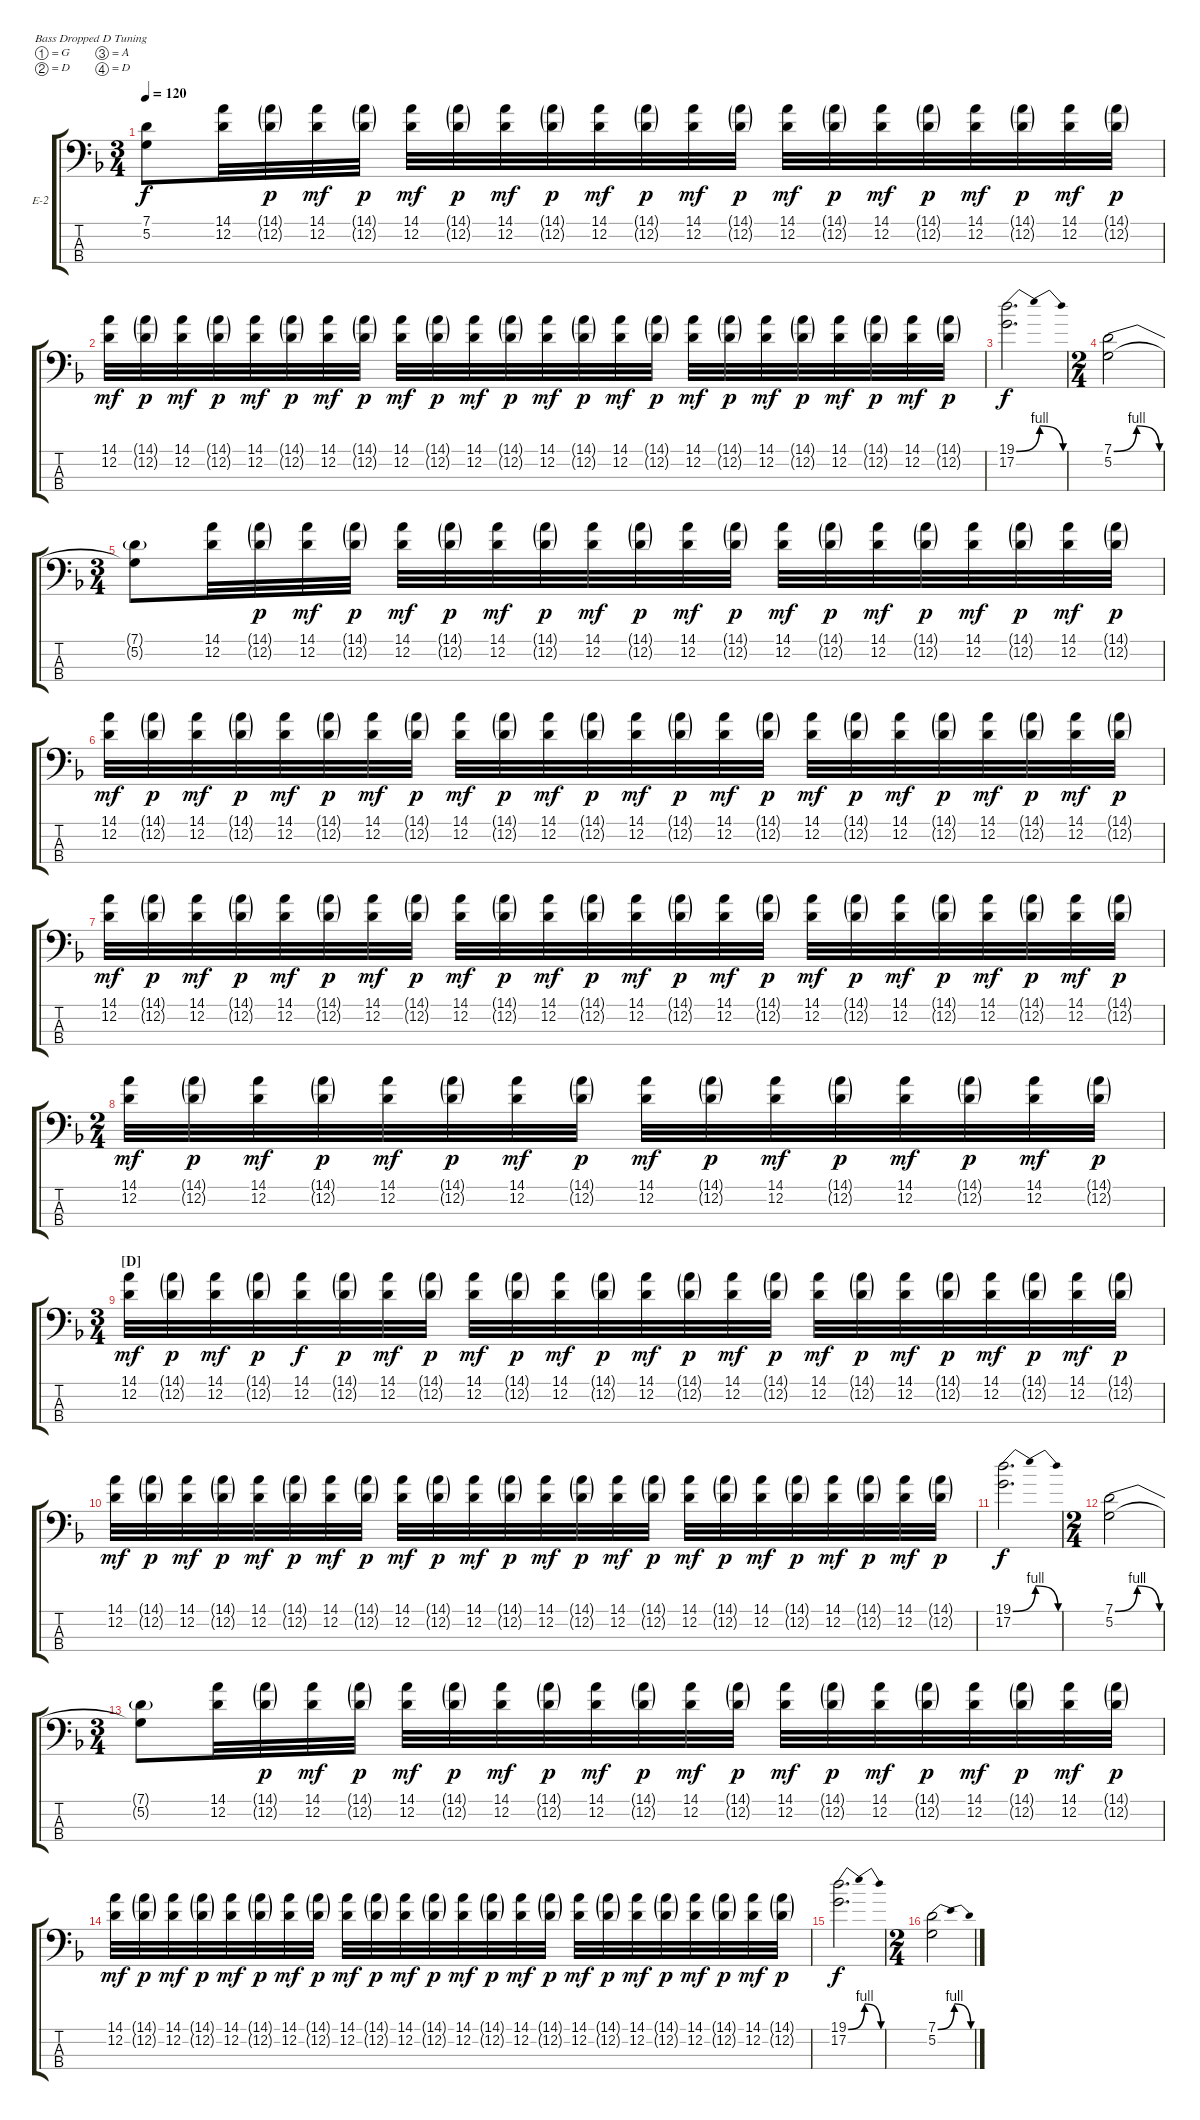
\defaultSystemsLayout 4
\bracketExtendMode groupsimilarinstruments
\firstSystemTrackNameOrientation horizontal
\otherSystemsTrackNameOrientation horizontal
\track ("Effect 2" "E-2") {instrument electricbassfinger}
\staff {score tabs}
\tuning (G2 D2 A1 D1)
\ts (3 4)
\tempo 120
\clef f4
\ks f
(7.1{t} 5.2{t}).8{dy f} (12.2 14.1).32 (12.2{g} 14.1{g}).32{dy p} (12.2 14.1).32{dy mf} (12.2{g} 14.1{g}).32{dy p} (12.2 14.1).32{dy mf} (12.2{g} 14.1{g}).32{dy p} (12.2 14.1).32{dy mf} (12.2{g} 14.1{g}).32{dy p} (12.2 14.1).32{dy mf} (12.2{g} 14.1{g}).32{dy p} (12.2 14.1).32{dy mf} (12.2{g} 14.1{g}).32{dy p} (12.2 14.1).32{dy mf} (12.2{g} 14.1{g}).32{dy p} (12.2 14.1).32{dy mf} (12.2{g} 14.1{g}).32{dy p} (12.2 14.1).32{dy mf} (12.2{g} 14.1{g}).32{dy p} (12.2 14.1).32{dy mf} (12.2{g} 14.1{g}).32{dy p} |
(12.2 14.1).32{dy mf} (12.2{g} 14.1{g}).32{dy p} (12.2 14.1).32{dy mf} (12.2{g} 14.1{g}).32{dy p} (12.2 14.1).32{dy mf} (12.2{g} 14.1{g}).32{dy p} (12.2 14.1).32{dy mf} (12.2{g} 14.1{g}).32{dy p} (12.2 14.1).32{dy mf} (12.2{g} 14.1{g}).32{dy p} (12.2 14.1).32{dy mf} (12.2{g} 14.1{g}).32{dy p} (12.2 14.1).32{dy mf} (12.2{g} 14.1{g}).32{dy p} (12.2 14.1).32{dy mf} (12.2{g} 14.1{g}).32{dy p} (12.2 14.1).32{dy mf} (12.2{g} 14.1{g}).32{dy p} (12.2 14.1).32{dy mf} (12.2{g} 14.1{g}).32{dy p} (12.2 14.1).32{dy mf} (12.2{g} 14.1{g}).32{dy p} (12.2 14.1).32{dy mf} (12.2{g} 14.1{g}).32{dy p} |
(19.1{be (bendrelease 2.4 0 6 4 30.599999999999998 4 35.4 0)} 17.2).2{d dy f} |
\ts (2 4)
(7.1{be (bendrelease 5.3999999999999995 0 10.2 4 40.8 4 59.4 0)} 5.2).2 |
\ts (3 4)
(7.1{t} 5.2{t}).8 (12.2 14.1).32 (12.2{g} 14.1{g}).32{dy p} (12.2 14.1).32{dy mf} (12.2{g} 14.1{g}).32{dy p} (12.2 14.1).32{dy mf} (12.2{g} 14.1{g}).32{dy p} (12.2 14.1).32{dy mf} (12.2{g} 14.1{g}).32{dy p} (12.2 14.1).32{dy mf} (12.2{g} 14.1{g}).32{dy p} (12.2 14.1).32{dy mf} (12.2{g} 14.1{g}).32{dy p} (12.2 14.1).32{dy mf} (12.2{g} 14.1{g}).32{dy p} (12.2 14.1).32{dy mf} (12.2{g} 14.1{g}).32{dy p} (12.2 14.1).32{dy mf} (12.2{g} 14.1{g}).32{dy p} (12.2 14.1).32{dy mf} (12.2{g} 14.1{g}).32{dy p} |
(12.2 14.1).32{dy mf} (12.2{g} 14.1{g}).32{dy p} (12.2 14.1).32{dy mf} (12.2{g} 14.1{g}).32{dy p} (12.2 14.1).32{dy mf} (12.2{g} 14.1{g}).32{dy p} (12.2 14.1).32{dy mf} (12.2{g} 14.1{g}).32{dy p} (12.2 14.1).32{dy mf} (12.2{g} 14.1{g}).32{dy p} (12.2 14.1).32{dy mf} (12.2{g} 14.1{g}).32{dy p} (12.2 14.1).32{dy mf} (12.2{g} 14.1{g}).32{dy p} (12.2 14.1).32{dy mf} (12.2{g} 14.1{g}).32{dy p} (12.2 14.1).32{dy mf} (12.2{g} 14.1{g}).32{dy p} (12.2 14.1).32{dy mf} (12.2{g} 14.1{g}).32{dy p} (12.2 14.1).32{dy mf} (12.2{g} 14.1{g}).32{dy p} (12.2 14.1).32{dy mf} (12.2{g} 14.1{g}).32{dy p} |
(12.2 14.1).32{dy mf} (12.2{g} 14.1{g}).32{dy p} (12.2 14.1).32{dy mf} (12.2{g} 14.1{g}).32{dy p} (12.2 14.1).32{dy mf} (12.2{g} 14.1{g}).32{dy p} (12.2 14.1).32{dy mf} (12.2{g} 14.1{g}).32{dy p} (12.2 14.1).32{dy mf} (12.2{g} 14.1{g}).32{dy p} (12.2 14.1).32{dy mf} (12.2{g} 14.1{g}).32{dy p} (12.2 14.1).32{dy mf} (12.2{g} 14.1{g}).32{dy p} (12.2 14.1).32{dy mf} (12.2{g} 14.1{g}).32{dy p} (12.2 14.1).32{dy mf} (12.2{g} 14.1{g}).32{dy p} (12.2 14.1).32{dy mf} (12.2{g} 14.1{g}).32{dy p} (12.2 14.1).32{dy mf} (12.2{g} 14.1{g}).32{dy p} (12.2 14.1).32{dy mf} (12.2{g} 14.1{g}).32{dy p} |
\ts (2 4)
(12.2 14.1).32{dy mf} (12.2{g} 14.1{g}).32{dy p} (12.2 14.1).32{dy mf} (12.2{g} 14.1{g}).32{dy p} (12.2 14.1).32{dy mf} (12.2{g} 14.1{g}).32{dy p} (12.2 14.1).32{dy mf} (12.2{g} 14.1{g}).32{dy p} (12.2 14.1).32{dy mf} (12.2{g} 14.1{g}).32{dy p} (12.2 14.1).32{dy mf} (12.2{g} 14.1{g}).32{dy p} (12.2 14.1).32{dy mf} (12.2{g} 14.1{g}).32{dy p} (12.2 14.1).32{dy mf} (12.2{g} 14.1{g}).32{dy p} |
\ts (3 4)
\section ("D" "")
(12.2 14.1).32{dy mf} (12.2{g} 14.1{g}).32{dy p} (12.2 14.1).32{dy mf} (12.2{g} 14.1{g}).32{dy p} (12.2 14.1).32{dy f} (12.2{g} 14.1{g}).32{dy p} (12.2 14.1).32{dy mf} (12.2{g} 14.1{g}).32{dy p} (12.2 14.1).32{dy mf} (12.2{g} 14.1{g}).32{dy p} (12.2 14.1).32{dy mf} (12.2{g} 14.1{g}).32{dy p} (12.2 14.1).32{dy mf} (12.2{g} 14.1{g}).32{dy p} (12.2 14.1).32{dy mf} (12.2{g} 14.1{g}).32{dy p} (12.2 14.1).32{dy mf} (12.2{g} 14.1{g}).32{dy p} (12.2 14.1).32{dy mf} (12.2{g} 14.1{g}).32{dy p} (12.2 14.1).32{dy mf} (12.2{g} 14.1{g}).32{dy p} (12.2 14.1).32{dy mf} (12.2{g} 14.1{g}).32{dy p} |
(12.2 14.1).32{dy mf} (12.2{g} 14.1{g}).32{dy p} (12.2 14.1).32{dy mf} (12.2{g} 14.1{g}).32{dy p} (12.2 14.1).32{dy mf} (12.2{g} 14.1{g}).32{dy p} (12.2 14.1).32{dy mf} (12.2{g} 14.1{g}).32{dy p} (12.2 14.1).32{dy mf} (12.2{g} 14.1{g}).32{dy p} (12.2 14.1).32{dy mf} (12.2{g} 14.1{g}).32{dy p} (12.2 14.1).32{dy mf} (12.2{g} 14.1{g}).32{dy p} (12.2 14.1).32{dy mf} (12.2{g} 14.1{g}).32{dy p} (12.2 14.1).32{dy mf} (12.2{g} 14.1{g}).32{dy p} (12.2 14.1).32{dy mf} (12.2{g} 14.1{g}).32{dy p} (12.2 14.1).32{dy mf} (12.2{g} 14.1{g}).32{dy p} (12.2 14.1).32{dy mf} (12.2{g} 14.1{g}).32{dy p} |
(19.1{be (bendrelease 2.4 0 6 4 30.599999999999998 4 35.4 0)} 17.2).2{d dy f} |
\ts (2 4)
(7.1{be (bendrelease 5.3999999999999995 0 10.2 4 40.8 4 59.4 0)} 5.2).2 |
\ts (3 4)
(7.1{t} 5.2{t}).8 (12.2 14.1).32 (12.2{g} 14.1{g}).32{dy p} (12.2 14.1).32{dy mf} (12.2{g} 14.1{g}).32{dy p} (12.2 14.1).32{dy mf} (12.2{g} 14.1{g}).32{dy p} (12.2 14.1).32{dy mf} (12.2{g} 14.1{g}).32{dy p} (12.2 14.1).32{dy mf} (12.2{g} 14.1{g}).32{dy p} (12.2 14.1).32{dy mf} (12.2{g} 14.1{g}).32{dy p} (12.2 14.1).32{dy mf} (12.2{g} 14.1{g}).32{dy p} (12.2 14.1).32{dy mf} (12.2{g} 14.1{g}).32{dy p} (12.2 14.1).32{dy mf} (12.2{g} 14.1{g}).32{dy p} (12.2 14.1).32{dy mf} (12.2{g} 14.1{g}).32{dy p} |
(12.2 14.1).32{dy mf} (12.2{g} 14.1{g}).32{dy p} (12.2 14.1).32{dy mf} (12.2{g} 14.1{g}).32{dy p} (12.2 14.1).32{dy mf} (12.2{g} 14.1{g}).32{dy p} (12.2 14.1).32{dy mf} (12.2{g} 14.1{g}).32{dy p} (12.2 14.1).32{dy mf} (12.2{g} 14.1{g}).32{dy p} (12.2 14.1).32{dy mf} (12.2{g} 14.1{g}).32{dy p} (12.2 14.1).32{dy mf} (12.2{g} 14.1{g}).32{dy p} (12.2 14.1).32{dy mf} (12.2{g} 14.1{g}).32{dy p} (12.2 14.1).32{dy mf} (12.2{g} 14.1{g}).32{dy p} (12.2 14.1).32{dy mf} (12.2{g} 14.1{g}).32{dy p} (12.2 14.1).32{dy mf} (12.2{g} 14.1{g}).32{dy p} (12.2 14.1).32{dy mf} (12.2{g} 14.1{g}).32{dy p} |
(19.1{be (bendrelease 2.4 0 6 4 30.599999999999998 4 35.4 0)} 17.2).2{d dy f} |
\ts (2 4)
(7.1{be (bendrelease 5.3999999999999995 0 10.2 4 40.8 4 59.4 0)} 5.2).2
